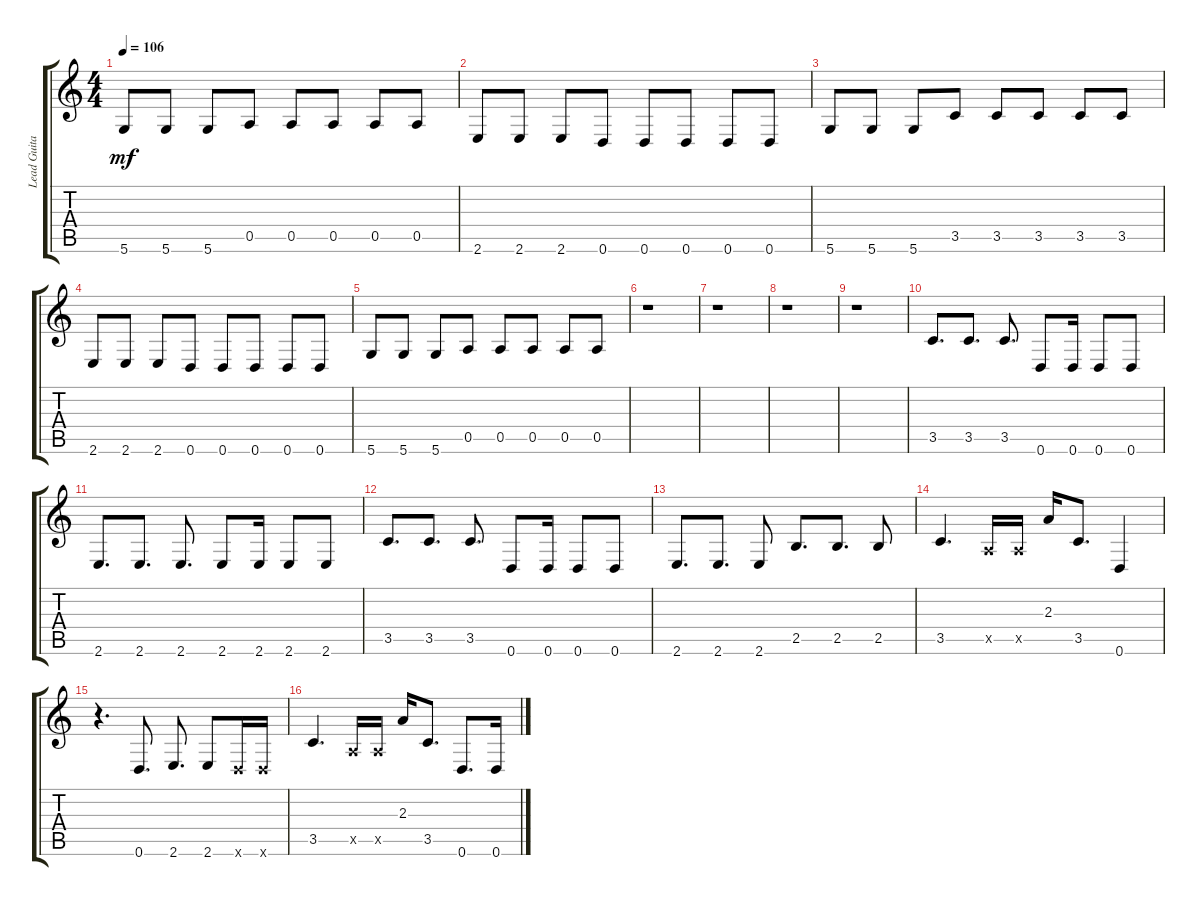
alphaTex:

\track ("Lead Guitar" "Lead Guita") {instrument distortionguitar}
\staff {score tabs}
\tuning (D4 A3 G3 D3 A2 D2) {hide}
\ts (4 4)
\tempo 106
\clef g2
\ks c
5.6.8{dy mf} 5.6.8 5.6.8 0.5.8 0.5.8 0.5.8 0.5.8 0.5.8 |
2.6.8 2.6.8 2.6.8 0.6.8 0.6.8 0.6.8 0.6.8 0.6.8 |
5.6.8 5.6.8 5.6.8 3.5.8 3.5.8 3.5.8 3.5.8 3.5.8 |
2.6.8 2.6.8 2.6.8 0.6.8 0.6.8 0.6.8 0.6.8 0.6.8 |
5.6.8 5.6.8 5.6.8 0.5.8 0.5.8 0.5.8 0.5.8 0.5.8 |
r.1 |
r.1 |
r.1 |
r.1 |
3.5.8{d} 3.5.8{d} 3.5.8{d} 0.6.8 0.6.16 0.6.8 0.6.8 |
2.6.8{d} 2.6.8{d} 2.6.8{d} 2.6.8 2.6.16 2.6.8 2.6.8 |
3.5.8{d} 3.5.8{d} 3.5.8{d} 0.6.8 0.6.16 0.6.8 0.6.8 |
2.6.8{d} 2.6.8{d} 2.6.8 2.5.8{d} 2.5.8{d} 2.5.8 |
3.5.4{d} 0.5{x}.16 0.5{x}.16 2.3.16 3.5.8{d} 0.6.4 |
r.4{d} 0.6.8{d} 2.6.8{d} 2.6.8 0.6{x}.16 0.6{x}.16 |
3.5.4{d} 0.5{x}.16 0.5{x}.16 2.3.16 3.5.8{d} 0.6.8{d} 0.6.16
